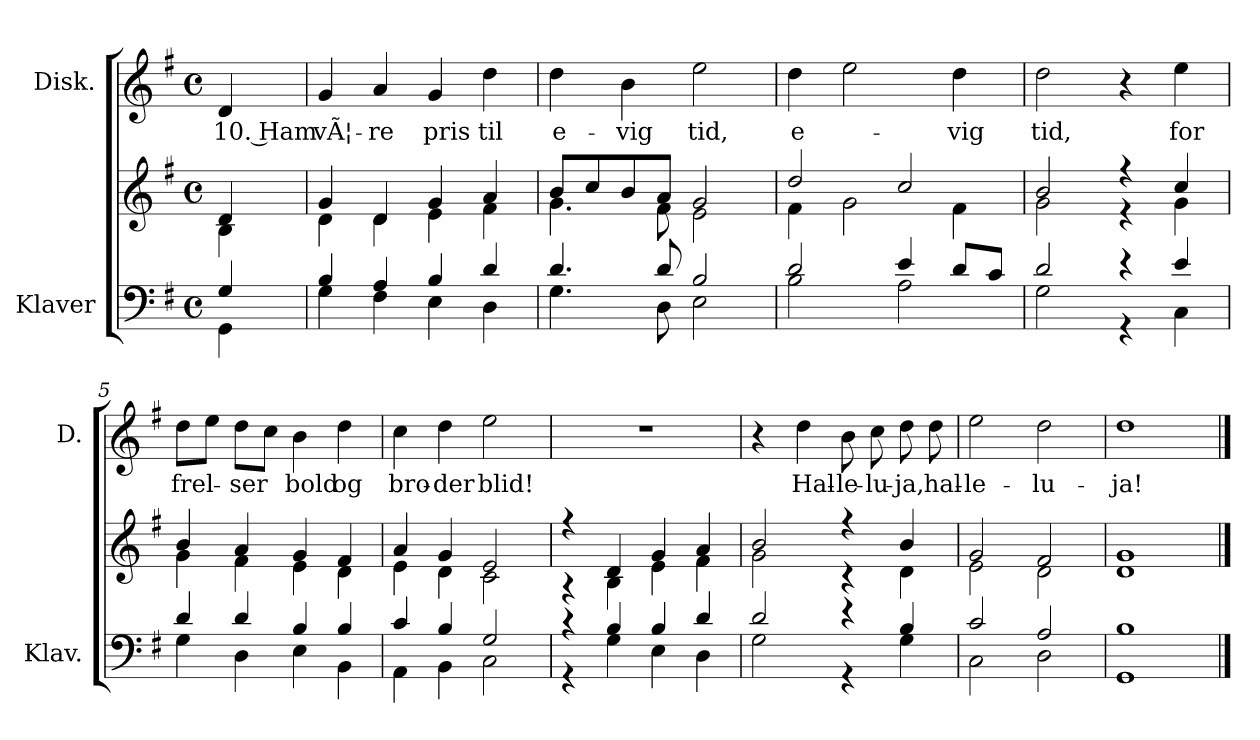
**kern	**kern	**kern	**text
*part2	*part2	*part1	*part1
*staff3	*staff2	*staff1	*staff1
*I"Klaver	*	*I"Disk.	*
*I'Klav.	*	*I'D.	*
*clefF4	*clefG2	*clefG2	*
*k[f#]	*k[f#]	*k[f#]	*
*M4/4	*M4/4	*M4/4	*
*met(c)	*met(c)	*met(c)	*
=	=	=	=
*^	*^	*	*
!	!	!	!	!	!LO:LY:b
4G/	4GG\	4d/	4B\	4d/	10. Ham
=1	=1	=1	=1	=1	=1
!	!	!	!	!	!LO:LY:b
4B/	4G\	4g/	4d\	4g/	vÃ¦-
!	!	!	!	!	!LO:LY:b
4A/	4F#\	4d/	4d\	4a/	-re
!	!	!	!	!	!LO:LY:b
4B/	4E\	4g/	4e\	4g/	pris
!	!	!	!	!	!LO:LY:b
4d/	4D\	4a/	4f#\	4dd\	til
=2	=2	=2	=2	=2	=2
!	!	!	!	!	!LO:LY:b
4.d/	4.G\	8b/L	4.g\	4dd\	e-
.	.	8cc/	.	.	.
!	!	!	!	!	!LO:LY:b
.	.	8b/	.	4b\	-vig
8d/	8D\	8a/J	8f#\	.	.
!	!	!	!	!	!LO:LY:b
2B/	2E\	2g/	2e\	2ee\	tid,
=3	=3	=3	=3	=3	=3
!	!	!	!	!	!LO:LY:b
2d/	2B\	2dd/	4f#\	4dd\	e-
.	.	.	2g\	2ee\	.
4e/	2A\	2cc/	.	.	.
!	!	!	!	!	!LO:LY:b
8d/L	.	.	4f#\	4dd\	-vig
8c/J	.	.	.	.	.
=4	=4	=4	=4	=4	=4
!	!	!	!	!	!LO:LY:b
2d/	2G\	2b/	2g\	2dd\	tid,
4r	4r	4r	4r	4r	.
!	!	!	!	!	!LO:LY:b
4e/	4C\	4cc/	4g\	4ee\	for
=5	=5	=5	=5	=5	=5
!	!	!	!	!	!LO:LY:b
4d/	4G\	4b/	4g\	8dd\L	frel-
.	.	.	.	8ee\J	.
!	!	!	!	!	!LO:LY:b
4d/	4D\	4a/	4f#\	8dd\L	-ser
.	.	.	.	8cc\J	.
!	!	!	!	!	!LO:LY:b
4B/	4E\	4g/	4e\	4b\	bold
!	!	!	!	!	!LO:LY:b
4B/	4BB\	4f#/	4d\	4dd\	og
!!LO:LB:g=z
=6	=6	=6	=6	=6	=6
!	!	!	!	!	!LO:LY:b
4c/	4AA\	4a/	4e\	4cc\	bro-
!	!	!	!	!	!LO:LY:b
4B/	4BB\	4g/	4d\	4dd\	-der
!	!	!	!	!	!LO:LY:b
2G/	2C\	2e/	2c\	2ee\	blid!
=7	=7	=7	=7	=7	=7
4r	4r	4r	4r	1r	.
4B/	4G\	4d/	4B\	.	.
4B/	4E\	4g/	4e\	.	.
4d/	4D\	4a/	4f#\	.	.
=8	=8	=8	=8	=8	=8
2d/	2G\	2b/	2g\	4r	.
!	!	!	!	!	!LO:LY:b
.	.	.	.	4dd\	Hal-
!	!	!	!	!	!LO:LY:b
4r	4r	4r	4r	8b\	-le-
!	!	!	!	!	!LO:LY:b
.	.	.	.	8cc\	-lu-
!	!	!	!	!	!LO:LY:b
4B/	4G\	4b/	4d\	8dd\	-ja,
!	!	!	!	!	!LO:LY:b
.	.	.	.	8dd\	hal-
=9	=9	=9	=9	=9	=9
!	!	!	!	!	!LO:LY:b
2c/	2C\	2g/	2e\	2ee\	-le-
!	!	!	!	!	!LO:LY:b
2A/	2D\	2f#/	2d\	2dd\	-lu-
=10	=10	=10	=10	=10	=10
!	!	!	!	!	!LO:LY:b
1B	1GG	1g	1d	1dd	-ja!
*v	*v	*	*	*	*
*	*v	*v	*	*
==	==	==	==
*-	*-	*-	*-
